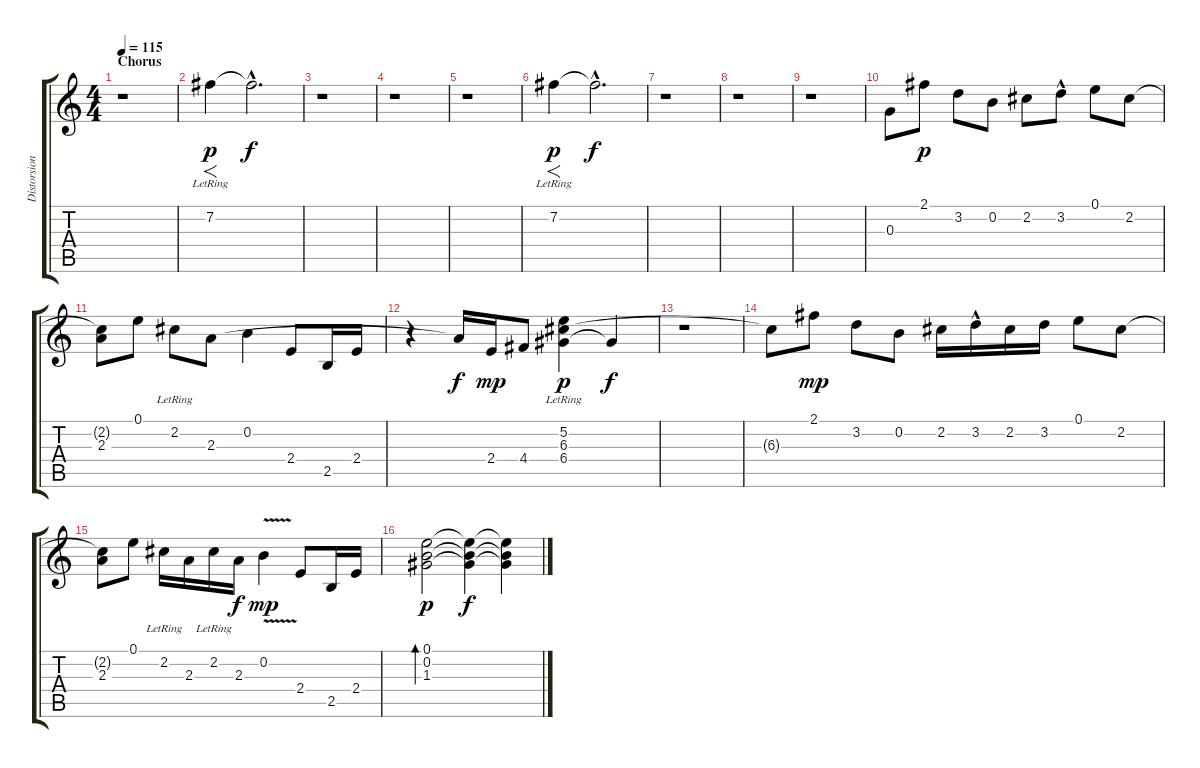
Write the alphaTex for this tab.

\track ("Distorsion" "Distorsion") {instrument distortionguitar}
\staff {score tabs}
\tuning (E4 B3 G3 D3 A2 E2) {hide}
\ts (4 4)
\section ("" "Chorus")
\tempo 115
\clef g2
\ks c
r.1{dy f} |
7.2{lr}.4{f dy p} 7.2{hac t}.2{d dy f} |
r.1 |
r.1 |
r.1 |
7.2{lr}.4{f dy p} 7.2{hac t}.2{d dy f} |
r.1 |
r.1 |
r.1 |
0.3.8 2.1.8{dy p} 3.2.8 0.2.8 2.2.8 3.2{hac}.8 0.1.8 2.2.8 |
(2.2{t} 2.3).8 0.1.8 2.2{lr}.8 2.3.8 0.2.4 2.4.8 2.5.16 2.4.16 |
r.4 2.3{t}.16{dy f} 2.4.16{dy mp} 4.4.8 (5.2 6.3 6.4{lr}).4{dy p} 6.4{t}.4{dy f} |
r.1 |
6.3{t}.8 2.1.8{dy mp} 3.2.8 0.2.8 2.2.16 3.2{hac}.16 2.2.16 3.2.16 0.1.8 2.2.8 |
(2.2{t} 2.3).8 0.1.8 2.2{lr}.16 2.3.16 2.2{lr}.16 2.3.16{dy f} 0.2{v}.4{dy mp} 2.4.8 2.5.16 2.4.16 |
(0.1 0.2 1.3).2{bd 480 dy p} (0.1{t} 0.2{t} 1.3{t}).4{dy f} (0.1{t} 0.2{t} 1.3{t}).4
